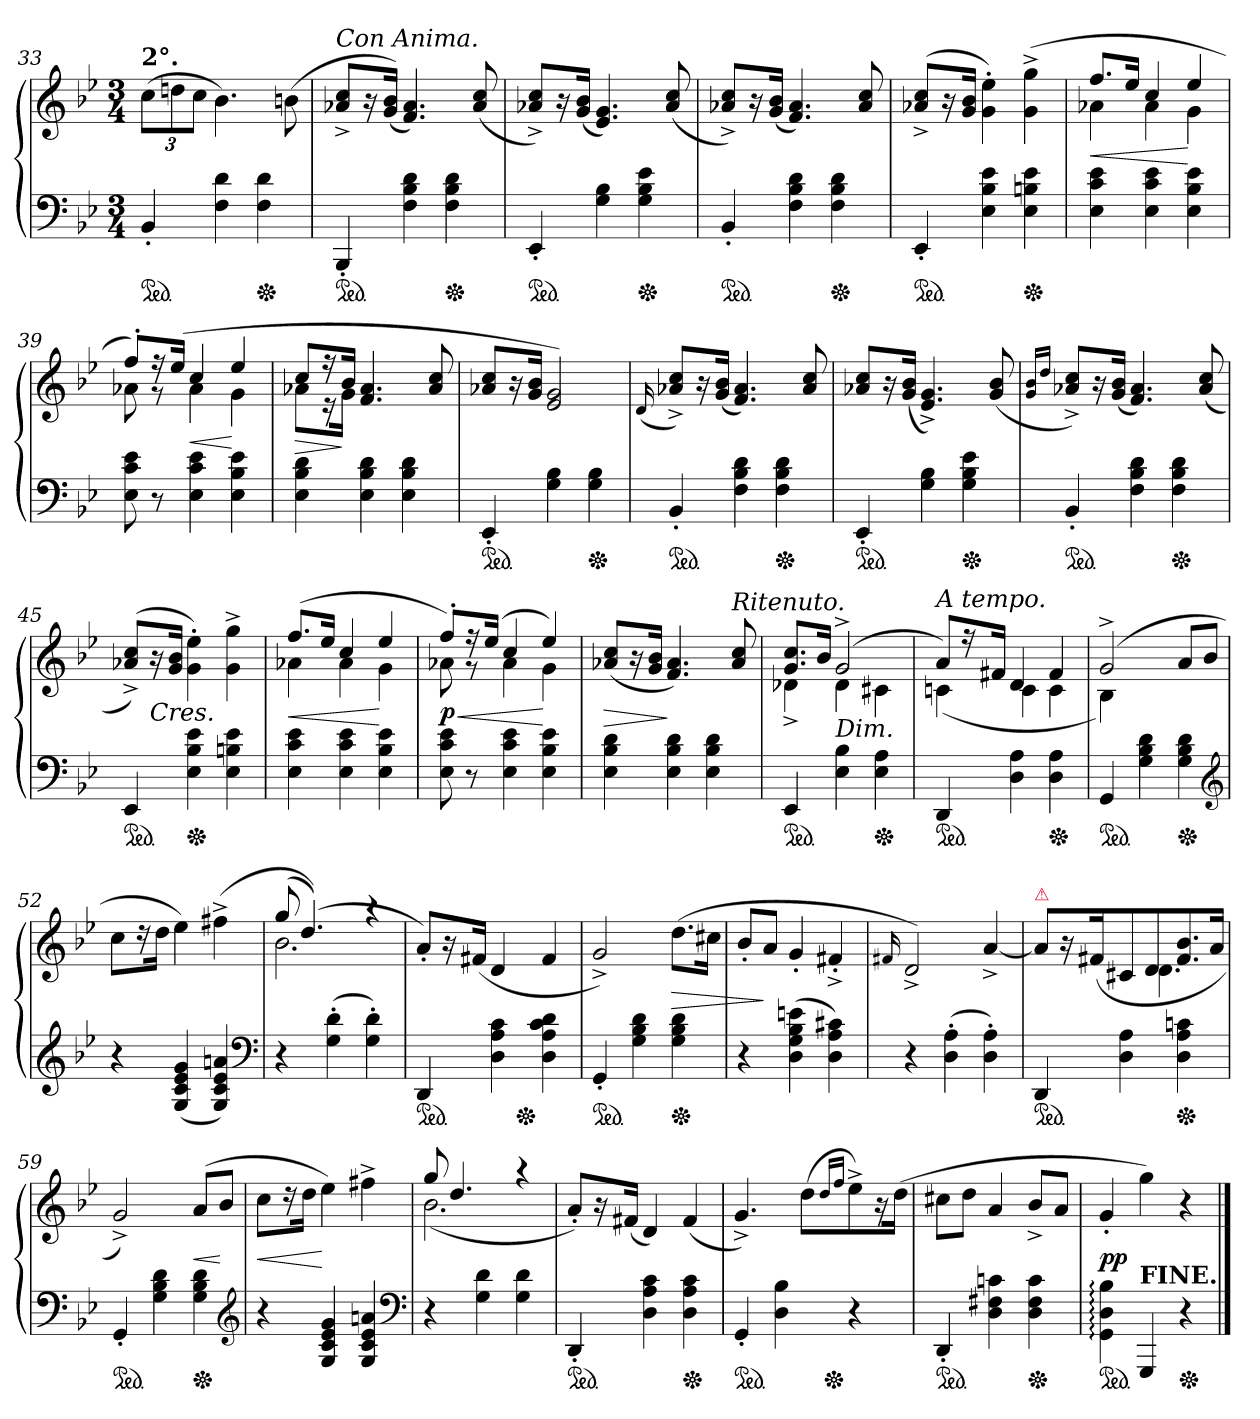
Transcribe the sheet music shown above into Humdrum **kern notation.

**kern	**kern	**dynam
*part1	*part1	*part1
*staff2	*staff1	*staff1/2
*clefF4	*clefG2	*
*k[b-e-]	*k[b-e-]	*
*g:	*g:	*
*M3/4	*M3/4	*
=33	=33	=33
!	!LO:TX:a:B:t=2°.	!
*ped	*	*
4BB-'	(12ccL	.
.	12ddn	.
.	12ccJ	.
4F 4d	4.b-)	.
*Xped	*	*
4F 4d	.	.
.	(>8bn	.
=34	=34	=34
!	!LO:TX:a:i:t=Con Anima.	!
*ped	*	*
4BBB-'	8a-X^ 8cc^L	.
.	16r	.
.	(16g 16b-Jk)	.
4F 4B- 4d	4.f 4.a-)	.
*Xped	*	*
4F 4B- 4d	.	.
.	(8a-/ 8cc/	.
=35	=35	=35
*ped	*	*
4EE-'	8a-X^> 8cc^>L)	.
.	16r	.
.	(16g 16b-Jk	.
4G 4B-	4.e- 4.g)	.
*Xped	*	*
4G 4B- 4e-	.	.
.	(8a-/ 8cc/	.
=36	=36	=36
*ped	*	*
4BB-'	8a-X^> 8cc^>L)	.
.	16r	.
.	(16g 16b-Jk	.
4F 4B- 4d	4.f 4.a-)	.
*Xped	*	*
4F 4B- 4d	.	.
.	8a-/ 8cc/	.
=37	=37	=37
*ped	*	*
4EE-'	(8a-X^ 8cc^L	.
.	16r	.
.	16g 16b-Jk	.
4E- 4B- 4e-	4g' 4ee-')	.
*Xped	*	*
4E- 4Bn 4e-	(>4g^< 4gg^<	.
=38	=38	=38
*	*^	*
4E- 4c 4e-	8.ffL	4a-X	<
.	16ee-Jk	.	.
4E- 4c 4e-	4cc	4a-	.
4E- 4B- 4e-	4ee-	4g	[
=39	=39	=39	=39
8E- 8c 8e-	8ff'L)	8a-X	.
8r	16r	8r	.
.	(16ee-Jk	.	.
4E- 4c 4e-	4cc	4a-	<
4E- 4B- 4e-	4ee-	4g	[
=40	=40	=40	=40
4E- 4B- 4d	8ccL	8a-XL	>
.	16r	16r	.
.	16b-Jk	16gJk	]
4E- 4B- 4d	4.f 4.a-	2ryy	.
4E- 4B- 4d	.	.	.
.	8a-/ 8cc/	.	.
*	*v	*v	*
=41	=41	=41
*ped	*	*
4EE-'	8a-X/ 8cc/L	.
.	16r	.
.	16g 16b-Jk	.
4G 4B-	2e- 2g)	.
*Xped	*	*
4G 4B-	.	.
=42	=42	=42
.	(16qqd/	.
*ped	*	*
4BB-'	8a-X^> 8cc^>L)	.
.	16r	.
.	(16g 16b-Jk	.
4F 4B- 4d	4.f 4.a-)	.
*Xped	*	*
4F 4B- 4d	.	.
.	8a-/ 8cc/	.
=43	=43	=43
*ped	*	*
4EE-'	8a-X 8ccL	.
.	16r	.
.	(16g 16b-Jk	.
4G 4B-	4.e-^> 4.g^>)	.
*Xped	*	*
4G 4B- 4e-	.	.
.	(8g 8b-	.
=44	=44	=44
.	16qqg/ 16qqb-/LL	.
.	16qqdd/JJ	.
*ped	*	*
4BB-'	8a-X^> 8cc^>L)	.
.	16r	.
.	(16g 16b-Jk	.
4F 4B- 4d	4.f 4.a-)	.
*Xped	*	*
4F 4B- 4d	.	.
.	(8a-/ 8cc/	.
=45	=45	=45
*ped	*	*
4EE-	(8a-X^ 8cc^L)	.
!	!LO:TX:b:i:t=Cres.	!
.	16r	.
.	16g 16b-Jk	.
*Xped	*	*
4E- 4B- 4e-	4g' 4ee-')	.
4E- 4Bn 4e-	4g^< 4gg^<	.
=46	=46	=46
*	*^	*
4E- 4c 4e-	(8.ffL	4a-X	<
.	16ee-Jk	.	.
4E- 4c 4e-	4cc	4a-	.
4E- 4B- 4e-	4ee-	4g	[
=47	=47	=47	=47
8E- 8c 8e-	8ff'L)	8a-X	< p
8r	16rff	8r	.
.	(16ee-Jk	.	.
4E- 4c 4e-	4cc	4a-	.
4E- 4B- 4e-	4ee-)	4g	[
*	*v	*v	*
=48	=48	=48
4E- 4B- 4d	(<8a-X 8ccL	>
.	16r	.
.	16g 16b-Jk	.
4E- 4B- 4d	4.f 4.a-)	]
4E- 4B- 4d	.	.
!	!LO:TX:a:i:t=Ritenuto.	!
.	8a-/ 8cc/	.
=49	=49	=49
*	*^	*
*ped	*	*	*
4EE-	8.g 8.ccL	4d-X^	.
.	16b-Jk	.	.
!LO:TX:a:i:t=Dim.	!	!	!
4E- 4B-	(2g^	4d-	.
*Xped	*	*	*
4E- 4A	.	4c#X	.
=50	=50	=50	=50
!	!LO:TX:a:i:t=A tempo.	!	!
*ped	*	*	*
4DD	8aL)	(4cn	.
.	16r	.	.
.	16f#XJk	.	.
4D 4A	4d	4c	.
*Xped	*	*	*
4D 4A	4f#	4c	.
=51	=51	=51	=51
*ped	*	*	*
4GG	(2g^	4B-)	.
4G 4B- 4d	.	2ryy	.
*Xped	*	*	*
4G 4B- 4d	8aL	.	.
.	8b-J	.	.
*	*v	*v	*
*clefG2	*	*
=52	=52	=52
4r	8ccL	.
.	16r	.
.	16ddJk	.
(4G 4c 4e- 4g	4ee-)	.
4G 4c 4e- 4an)	(>4ff#X^<	.
*clefF4	*	*
=53	=53	=53
*	*^	*
4r	(<8gg	2.b-	.
.	(<4.dd))	.	.
(4G' 4d'	.	.	.
4G' 4d')	4r	.	.
=54	=54	=54	=54
*ped	*	*	*
4DD	8a'L)	4.ryy	.
.	16r	.	.
.	(16f#X/Jk	.	.
4D 4A 4c	4d	.	.
*Xped	*	*	*
.	.	4.ryy	.
4D 4A 4c 4d	4f#	.	.
*	*v	*v	*
=55	=55	=55
*ped	*	*
4GG'	2g^)	.
4G 4B- 4d	.	.
*Xped	*	*
4G 4B- 4d	(8.ddL	>
.	16cc#XJk	.
=56	=56	=56
4r	8b-'L	.
.	8aJ	]
(4D 4G 4B- 4en	4g'	.
4D 4A 4c#X)	4f#X'^	.
=57	=57	=57
.	16qqf#X/	.
4r	2d^)	.
(4D' 4A'	.	.
4D' 4A')	[4a^	.
=58	=58	=58
*	*^	*
!	!LO:TX:a:color=crimson:t=⚠	!	!
*ped	*	*	*
4DD	8aL]	4.ryy	.
.	16r	.	.
.	(16f#XK	.	.
4D 4A	8c#X	.	.
.	8d	4.d	.
*Xped	*	*	*
4D 4A 4cn	8.f# 8.b-	.	.
.	16aJk	.	.
*	*v	*v	*
=59	=59	=59
*ped	*	*
4GG'	2g^)	.
4G 4B- 4d	.	.
*Xped	*	*
4G 4B- 4d	(8a/L	<
.	8b-J	[
*clefG2	*	*
=60	=60	=60
4r	8ccL	<
.	16r	.
.	16ddJk	.
4G 4c 4e- 4g	4ee-)	[
4G 4c 4e- 4an	4ff#X^<	.
*clefF4	*	*
=61	=61	=61
*	*^	*
4r	8gg	(2.b-	.
.	4.dd	.	.
4G 4d	.	.	.
4G 4d	4r	.	.
*	*v	*v	*
=62	=62	=62
*ped	*	*
4DD'	8a'L)	.
.	16r	.
.	(16f#XJk	.
4D 4A 4c	4d)	.
*Xped	*	*
4D 4A 4c	(4f#	.
=63	=63	=63
!	!LO:TX:a:i:t=ritenuto.	!
*ped	*	*
*	*^	*
4GG'	4.g^>)	4..ryy	.
4D 4B-	.	.	.
.	(8ddL	.	.
*Xped	*	*	*
.	.	4ryy	.
.	16qqdd/LL	.	.
.	16qqff/JJ	.	.
4r	8ee-^<)	.	.
.	16r	.	.
.	(16ddJk	16ryy	.
*	*v	*v	*
=64	=64	=64
*ped	*	*
4DD'	8cc#XL	.
.	8ddJ	.
4D 4F#X 4cn	4a	.
*Xped	*	*
4D 4F# 4c	8b-^L	.
.	8aJ	.
=65	=65	=65
*ped	*	*
4GG: 4D: 4B-:	4g'	pp
!LO:TX:a:B:t=FINE.	!	!
4GGG	4gg)	.
*Xped	*	*
4r	4r	.
==	==	==
*-	*-	*-
